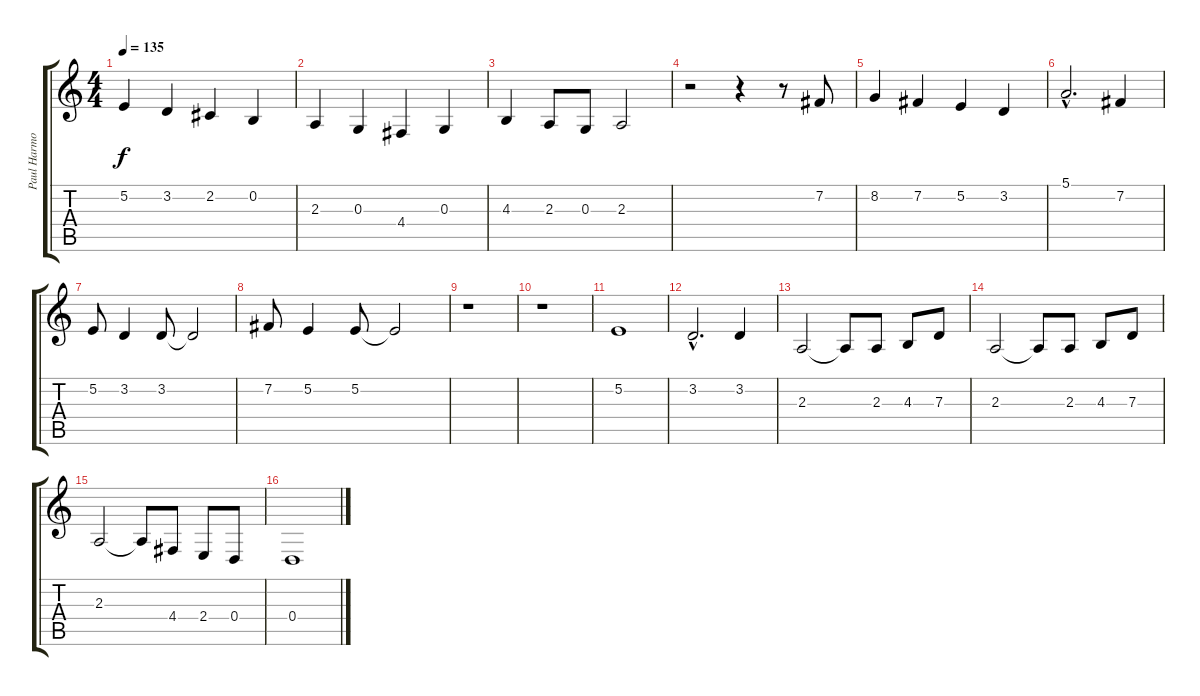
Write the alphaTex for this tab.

\track ("Paul Harmony" "Paul Harmo") {instrument clarinet}
\staff {score tabs}
\tuning (E4 B3 G3 D3 A2 E2) {hide}
\ts (4 4)
\tempo 135
\clef g2
\ks c
5.2.4{dy f} 3.2.4 2.2.4 0.2.4 |
2.3.4 0.3.4 4.4.4 0.3.4 |
4.3.4 2.3.8 0.3.8 2.3.2 |
r.2 r.4 r.8 7.2.8 |
8.2.4 7.2.4 5.2.4 3.2.4 |
5.1{hac}.2{d} 7.2.4 |
5.2.8 3.2.4 3.2.8 3.2{t}.2 |
7.2.8 5.2.4 5.2.8 5.2{t}.2 |
r.1 |
r.1 |
5.2.1 |
3.2{hac}.2{d} 3.2.4 |
2.3.2 2.3{t}.8 2.3.8 4.3.8 7.3.8 |
2.3.2 2.3{t}.8 2.3.8 4.3.8 7.3.8 |
2.3.2 2.3{t}.8 4.4.8 2.4.8 0.4.8 |
0.4.1
